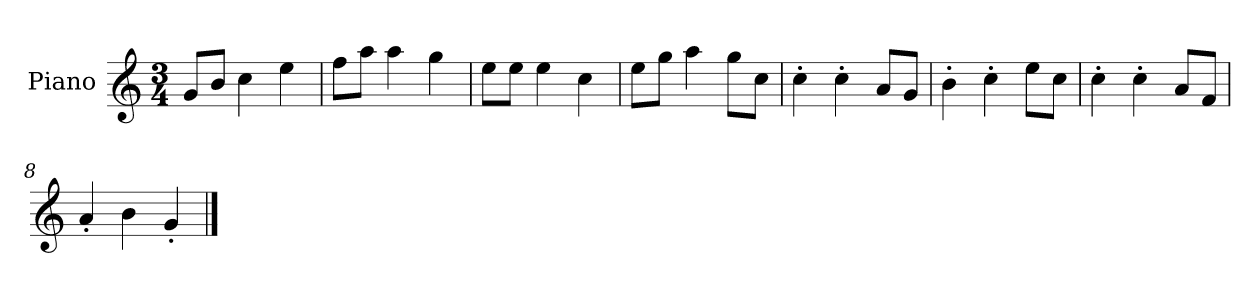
**kern
*part1
*staff1
*I"Piano
*I'P-no
*clefG2
*k[]
*M3/4
*MM178
=1
8g/L
8b/J
4cc\
4ee\
=2
8ff\L
8aa\J
4aa\
4gg\
=3
8ee\L
8ee\J
4ee\
4cc\
=4
8ee\L
8gg\J
4aa\
8gg\L
8cc\J
=5
4cc'\
4cc'\
8a/L
8g/J
=6
4b'\
4cc'\
8ee\L
8cc\J
=7
4cc'\
4cc'\
8a/L
8f/J
=8
4a'/
4b\
4g'/
==
*-
